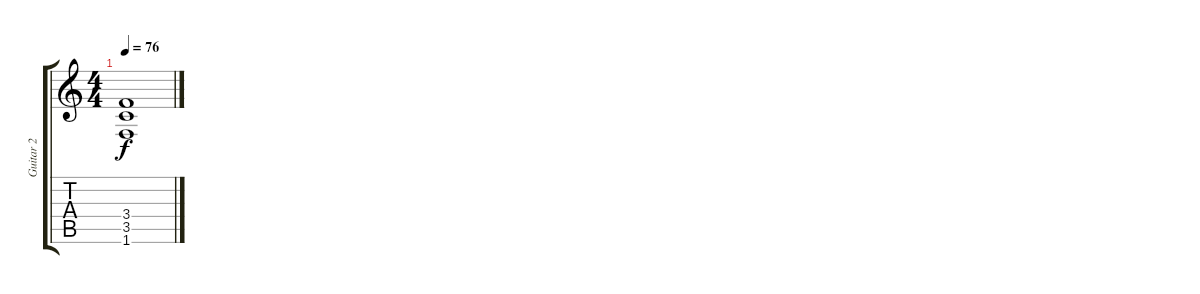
\track ("Guitar 2" "Guitar 2") {instrument distortionguitar}
\staff {score tabs}
\tuning (E4 B3 G3 D3 A2 E2) {hide}
\ts (4 4)
\tempo 76
\clef g2
\ks c
(3.4 3.5 1.6).1{dy f}
